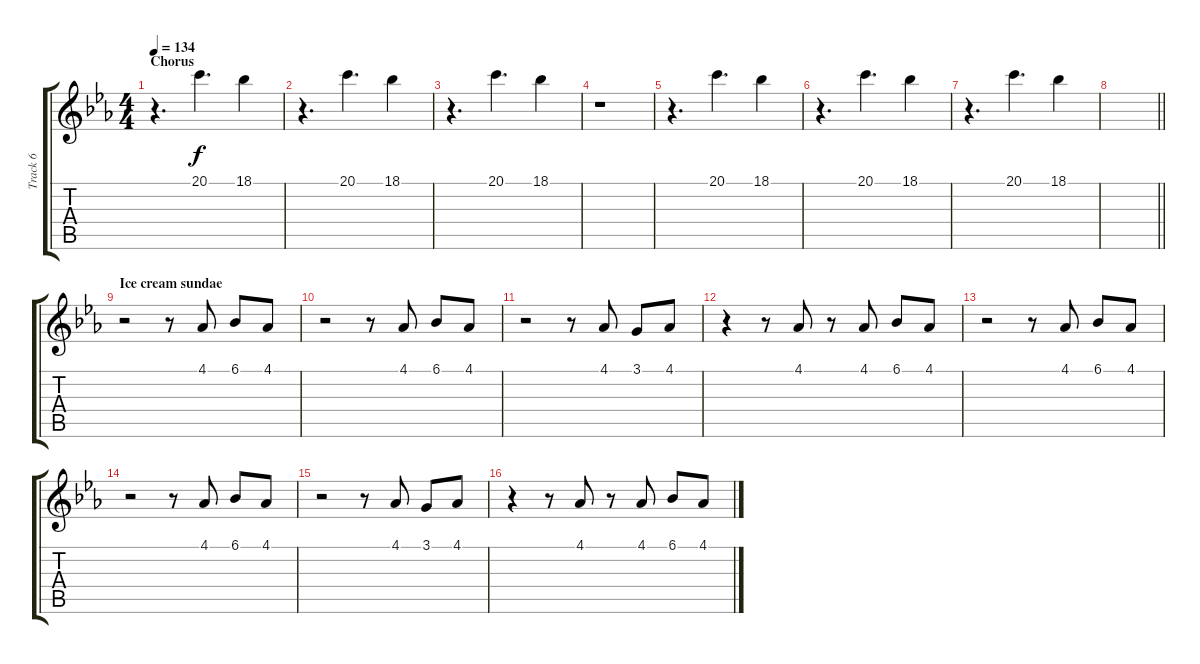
\track ("Track 6" "Track 6") {instrument lead2sawtooth}
\staff {score tabs}
\tuning (E4 B3 G3 D3 A2 E2) {hide}
\ts (4 4)
\section ("" "Chorus")
\tempo 134
\clef g2
\ks eb
r.4{d dy f} 20.1.4{d} 18.1.4 |
r.4{d} 20.1.4{d} 18.1.4 |
r.4{d} 20.1.4{d} 18.1.4 |
r.1 |
r.4{d} 20.1.4{d} 18.1.4 |
r.4{d} 20.1.4{d} 18.1.4 |
r.4{d} 20.1.4{d} 18.1.4 |
\barLineRight lightlight
|
\section ("" "Ice cream sundae")
r.2 r.8 4.1.8 6.1.8 4.1.8 |
r.2 r.8 4.1.8 6.1.8 4.1.8 |
r.2 r.8 4.1.8 3.1.8 4.1.8 |
r.4 r.8 4.1.8 r.8 4.1.8 6.1.8 4.1.8 |
r.2 r.8 4.1.8 6.1.8 4.1.8 |
r.2 r.8 4.1.8 6.1.8 4.1.8 |
r.2 r.8 4.1.8 3.1.8 4.1.8 |
r.4 r.8 4.1.8 r.8 4.1.8 6.1.8 4.1.8
